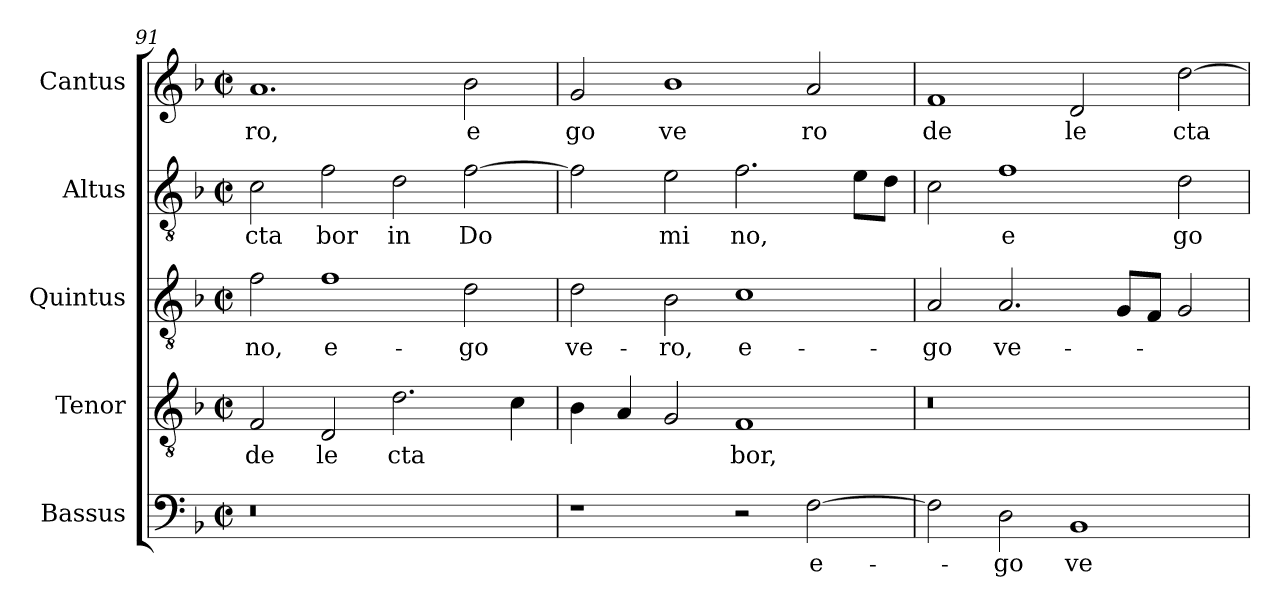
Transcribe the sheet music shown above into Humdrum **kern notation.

**kern	**text	**kern	**text	**kern	**text	**kern	**text	**kern	**text
*part5	*part5	*part4	*part4	*part3	*part3	*part2	*part2	*part1	*part1
*staff5	*staff5	*staff4	*staff4	*staff3	*staff3	*staff2	*staff2	*staff1	*staff1
*I"Bassus	*	*I"Tenor	*	*I"Quintus	*	*I"Altus	*	*I"Cantus	*
*clefF4	*	*clefGv2	*	*clefGv2	*	*clefGv2	*	*clefG2	*
*k[b-]	*	*k[b-]	*	*k[b-]	*	*k[b-]	*	*k[b-]	*
*F:	*	*F:	*	*F:	*	*F:	*	*F:	*
*M2/2	*	*M2/2	*	*M2/2	*	*M2/2	*	*M2/2	*
*met(c|)	*	*met(c|)	*	*met(c|)	*	*met(c|)	*	*met(c|)	*
=91	=91	=91	=91	=91	=91	=91	=91	=91	=91
!	!	!	!LO:LY:b:cj	!	!LO:LY:b:cj	!	!LO:LY:b:cj	!	!LO:LY:b:cj
0r	.	2F/	de	2f\	-no,	2c\	cta	1.a	ro,
!	!	!	!LO:LY:b:cj	!	!LO:LY:b:cj	!	!LO:LY:b:cj	!	!
.	.	2D/	le	1f	e-	2f\	bor	.	.
!	!	!	!LO:LY:b	!	!	!	!LO:LY:b:cj	!	!
.	.	2.d\	cta	.	.	2d\	in	.	.
!	!	!	!	!	!LO:LY:b:cj	!	!LO:LY:b	!	!LO:LY:b:cj
.	.	.	.	2d\	-go	[>2f\	Do	2b-\	e
.	.	4c\	.	.	.	.	.	.	.
=92	=92	=92	=92	=92	=92	=92	=92	=92	=92
!	!	!	!	!	!LO:LY:b:cj	!	!	!	!LO:LY:b:cj
1r	.	4B-\	.	2d\	ve-	2f\]	.	2g/	go
.	.	4A/	.	.	.	.	.	.	.
!	!	!	!	!	!LO:LY:b:cj	!	!LO:LY:b:cj	!	!LO:LY:b:cj
.	.	2G/	.	2B-\	-ro,	2e\	mi	1b-	ve
!	!	!	!LO:LY:b:cj	!	!LO:LY:b:cj	!	!LO:LY:b	!	!
2r	.	1F	bor,	1c	e-	2.f\	no,	.	.
!	!LO:LY:b:cj	!	!	!	!	!	!	!	!LO:LY:b:cj
[>2F\	e-	.	.	.	.	.	.	2a/	ro
.	.	.	.	.	.	8e\L	.	.	.
.	.	.	.	.	.	8d\J	.	.	.
=93	=93	=93	=93	=93	=93	=93	=93	=93	=93
!	!	!	!	!	!LO:LY:b:cj	!	!	!	!LO:LY:b:cj
2F\]	.	0r	.	2A/	-go	2c\	.	1f	de
!	!LO:LY:b:cj	!	!	!	!LO:LY:b:cj	!	!LO:LY:b:cj	!	!
2D\	-go	.	.	2.A/	ve-	1f	e	.	.
!	!LO:LY:b:cj	!	!	!	!	!	!	!	!LO:LY:b:cj
1BB-	ve-	.	.	.	.	.	.	2d/	le
.	.	.	.	8G/L	.	.	.	.	.
.	.	.	.	8F/J	.	.	.	.	.
!	!	!	!	!	!	!	!LO:LY:b:cj	!	!LO:LY:b
.	.	.	.	2G/	.	2d\	go	[>2dd\	cta
=	=	=	=	=	=	=	=	=	=
*-	*-	*-	*-	*-	*-	*-	*-	*-	*-
